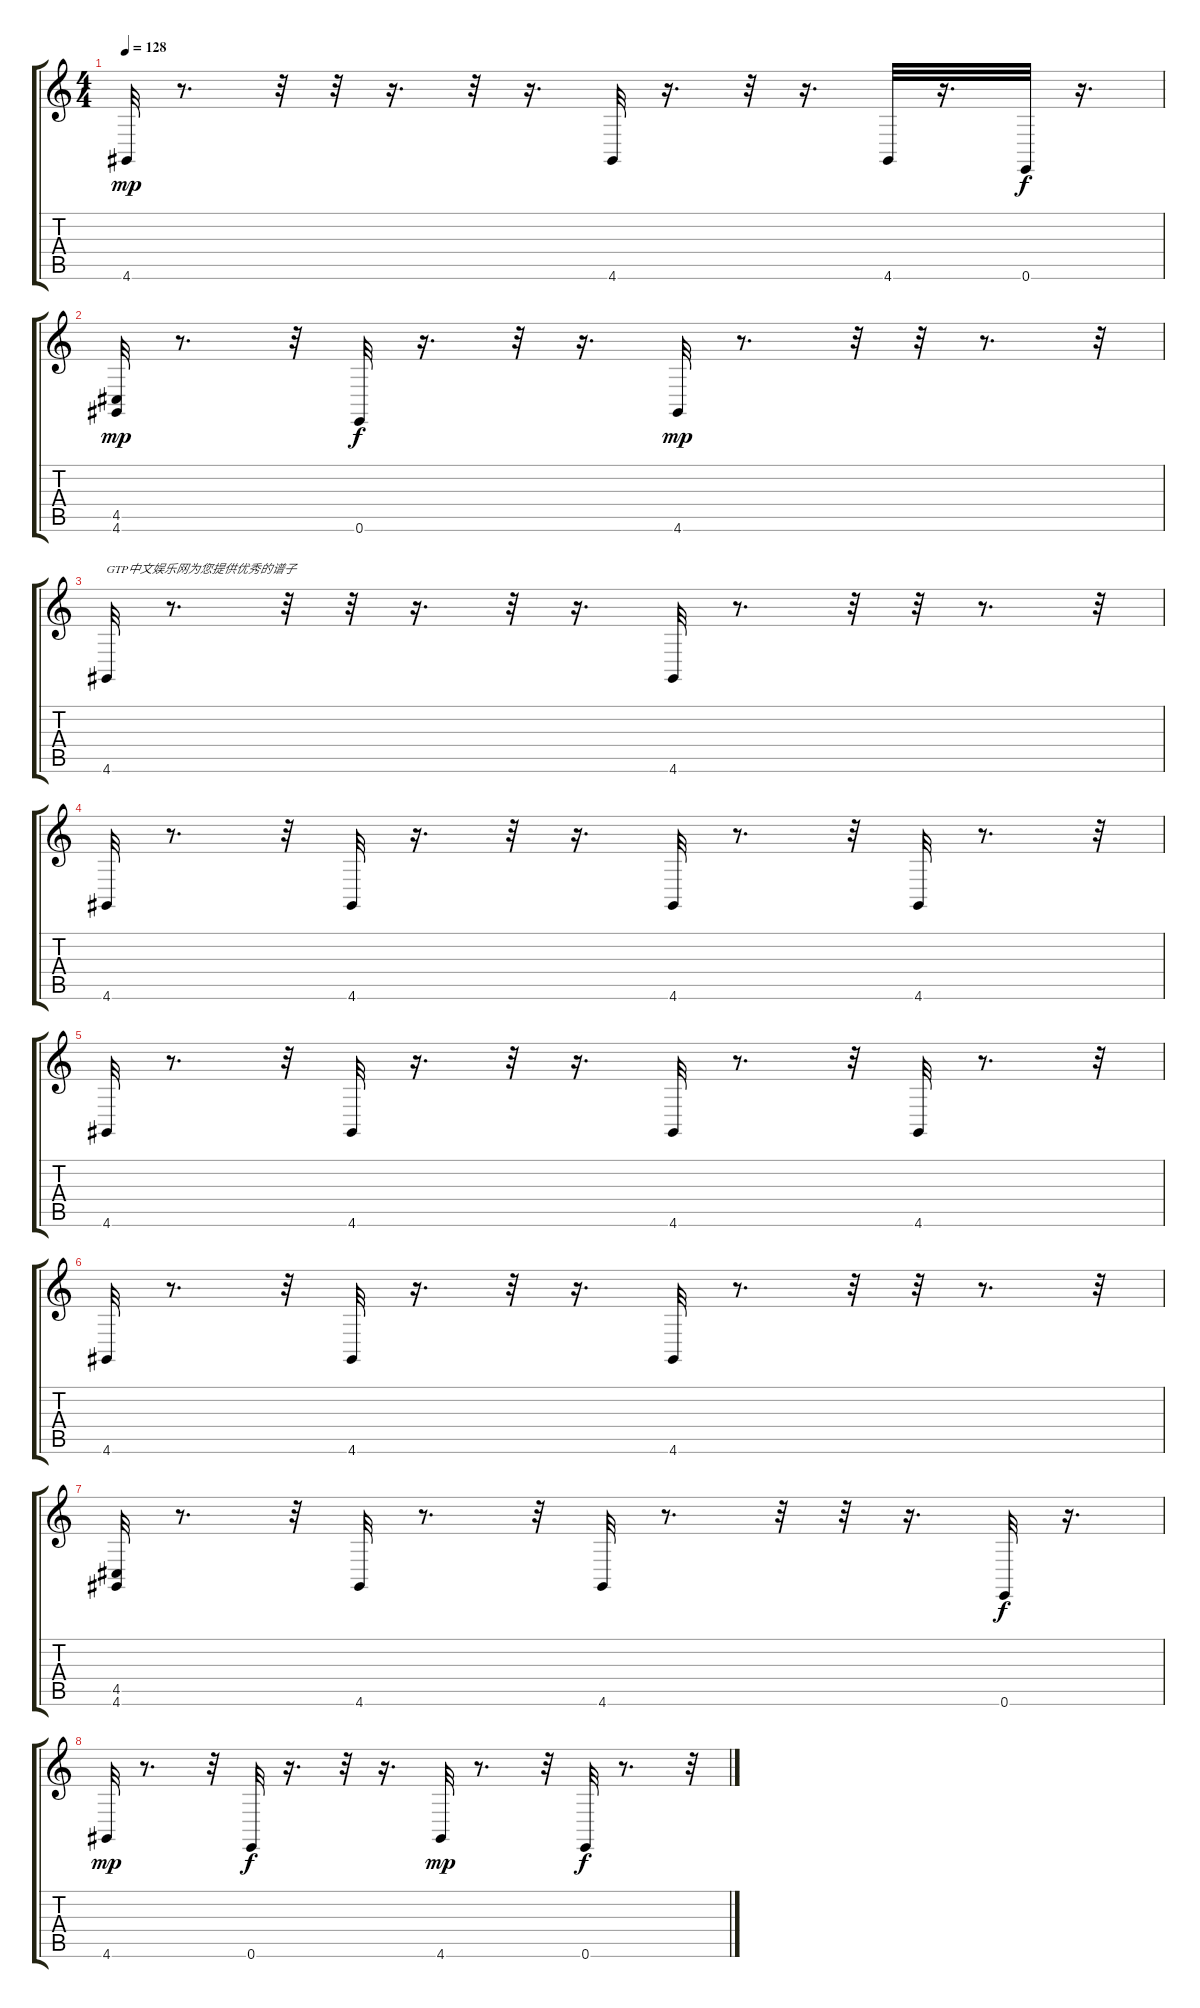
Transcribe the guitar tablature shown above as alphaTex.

\track "" {instrument acousticgrandpiano}
\staff {score tabs}
\tuning (E4 B3 G3 D3 A2 E2) {hide}
\ts (4 4)
\tempo 128
\clef g2
\ks c
4.6.32{dy mp instrument acousticgrandpiano} r.8{d} r.32 r.32 r.16{d} r.32 r.16{d} 4.6.32 r.16{d} r.32 r.16{d} 4.6.32 r.16{d} 0.6.32{dy f} r.16{d} |
(4.5 4.6).32{dy mp} r.8{d} r.32 0.6.32{dy f} r.16{d} r.32 r.16{d} 4.6.32{dy mp} r.8{d} r.32 r.32 r.8{d} r.32 |
4.6.32{txt "GTP中文娱乐网为您提供优秀的谱子"} r.8{d} r.32 r.32 r.16{d} r.32 r.16{d} 4.6.32 r.8{d} r.32 r.32 r.8{d} r.32 |
4.6.32 r.8{d} r.32 4.6.32 r.16{d} r.32 r.16{d} 4.6.32 r.8{d} r.32 4.6.32 r.8{d} r.32 |
4.6.32 r.8{d} r.32 4.6.32 r.16{d} r.32 r.16{d} 4.6.32 r.8{d} r.32 4.6.32 r.8{d} r.32 |
4.6.32 r.8{d} r.32 4.6.32 r.16{d} r.32 r.16{d} 4.6.32 r.8{d} r.32 r.32 r.8{d} r.32 |
(4.5 4.6).32 r.8{d} r.32 4.6.32 r.8{d} r.32 4.6.32 r.8{d} r.32 r.32 r.16{d} 0.6.32{dy f} r.16{d} |
4.6.32{dy mp} r.8{d} r.32 0.6.32{dy f} r.16{d} r.32 r.16{d} 4.6.32{dy mp} r.8{d} r.32 0.6.32{dy f} r.8{d} r.32
